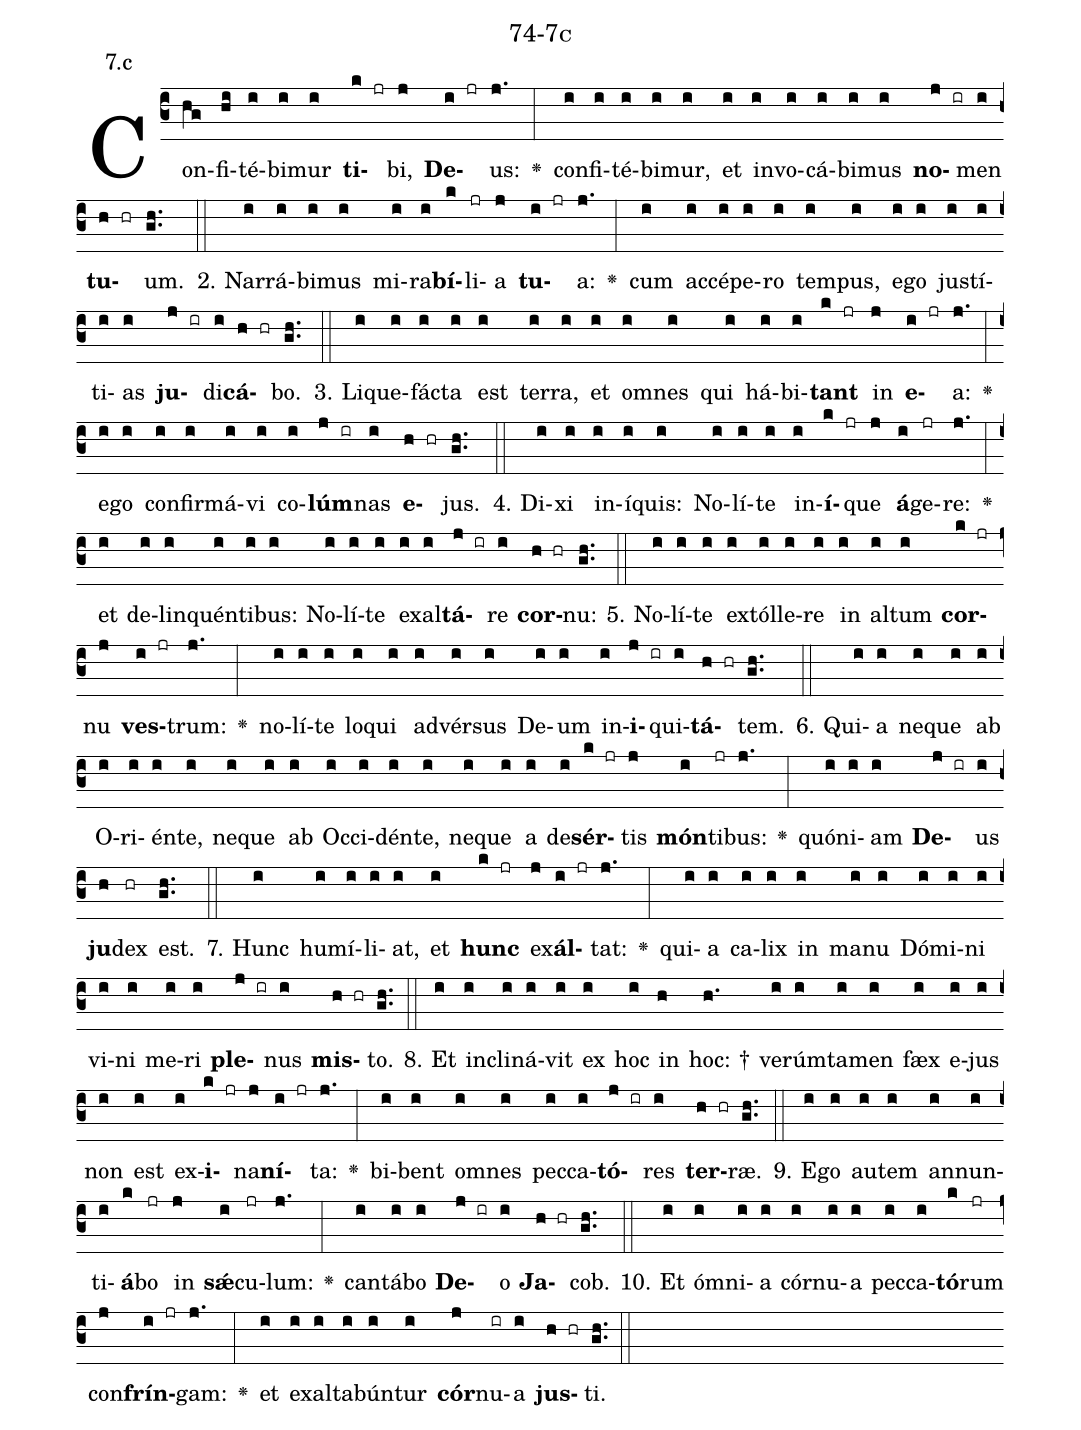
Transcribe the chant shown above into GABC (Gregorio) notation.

name: 74-7c;
annotation: 7.c;
%%
(c3)Con(hg)fi(hi)té(i)bi(i)mur(i) <b>ti</b>(k jr)bi,(j) <b>De</b>(i jr)us:(j.) <v>\greheightstar</v>(:) con(i)fi(i)té(i)bi(i)mur,(i) et(i) in(i)vo(i)cá(i)bi(i)mus(i) <b>no</b>(j ir)men(i) <b>tu</b>(h hr)um.(gh..) (::)
2. Nar(i)rá(i)bi(i)mus(i) mi(i)ra(i)<b>bí</b>(k)li(jr)a(j) <b>tu</b>(i jr)a:(j.) <v>\greheightstar</v>(:) cum(i) ac(i)cé(i)pe(i)ro(i) tem(i)pus,(i) e(i)go(i) jus(i)tí(i)ti(i)as(i) <b>ju</b>(j ir)di(i)<b>cá</b>(h hr)bo.(gh..) (::)
3. Li(i)que(i)fác(i)ta(i) est(i) ter(i)ra,(i) et(i) om(i)nes(i) qui(i) há(i)bi(i)<b>tant</b>(k jr) in(j) <b>e</b>(i jr)a:(j.) <v>\greheightstar</v>(:) e(i)go(i) con(i)fir(i)má(i)vi(i) co(i)<b>lúm</b>(j ir)nas(i) <b>e</b>(h hr)jus.(gh..) (::)
4. Di(i)xi(i) in(i)í(i)quis:(i) No(i)lí(i)te(i) in(i)<b>í</b>(k jr)que(j) <b>á</b>(i)ge(jr)re:(j.) <v>\greheightstar</v>(:) et(i) de(i)lin(i)quén(i)ti(i)bus:(i) No(i)lí(i)te(i) ex(i)al(i)<b>tá</b>(j ir)re(i) <b>cor</b>(h hr)nu:(gh..) (::)
5. No(i)lí(i)te(i) ex(i)tól(i)le(i)re(i) in(i) al(i)tum(i) <b>cor</b>(k jr)nu(j) <b>ves</b>(i jr)trum:(j.) <v>\greheightstar</v>(:) no(i)lí(i)te(i) lo(i)qui(i) ad(i)vér(i)sus(i) De(i)um(i) in(i)<b>i</b>(j ir)qui(i)<b>tá</b>(h hr)tem.(gh..) (::)
6. Qui(i)a(i) ne(i)que(i) ab(i) O(i)ri(i)én(i)te,(i) ne(i)que(i) ab(i) Oc(i)ci(i)dén(i)te,(i) ne(i)que(i) a(i) de(i)<b>sér</b>(k jr)tis(j) <b>món</b>(i)ti(jr)bus:(j.) <v>\greheightstar</v>(:) quón(i)i(i)am(i) <b>De</b>(j ir)us(i) <b>ju</b>(h)dex(hr) est.(gh..) (::)
7. Hunc(i) hu(i)mí(i)li(i)at,(i) et(i) <b>hunc</b>(k jr) ex(j)<b>ál</b>(i jr)tat:(j.) <v>\greheightstar</v>(:) qui(i)a(i) ca(i)lix(i) in(i) ma(i)nu(i) Dó(i)mi(i)ni(i) vi(i)ni(i) me(i)ri(i) <b>ple</b>(j ir)nus(i) <b>mis</b>(h hr)to.(gh..) (::)
8. Et(i) in(i)cli(i)ná(i)vit(i) ex(i) hoc(i) in(h) hoc: †(h.) ve(i)rúm(i)ta(i)men(i) fæx(i) e(i)jus(i) non(i) est(i) ex(i)<b>i</b>(k jr)na(j)<b>ní</b>(i jr)ta:(j.) <v>\greheightstar</v>(:) bi(i)bent(i) om(i)nes(i) pec(i)ca(i)<b>tó</b>(j ir)res(i) <b>ter</b>(h hr)ræ.(gh..) (::)
9. E(i)go(i) au(i)tem(i) an(i)nun(i)ti(i)<b>á</b>(k)bo(jr) in(j) <b>sǽ</b>(i)cu(jr)lum:(j.) <v>\greheightstar</v>(:) can(i)tá(i)bo(i) <b>De</b>(j ir)o(i) <b>Ja</b>(h hr)cob.(gh..) (::)
10. Et(i) óm(i)ni(i)a(i) cór(i)nu(i)a(i) pec(i)ca(i)<b>tó</b>(k)rum(jr) con(j)<b>frín</b>(i jr)gam:(j.) <v>\greheightstar</v>(:) et(i) ex(i)al(i)ta(i)bún(i)tur(i) <b>cór</b>(j)nu(ir)a(i) <b>jus</b>(h hr)ti.(gh..) (::)
